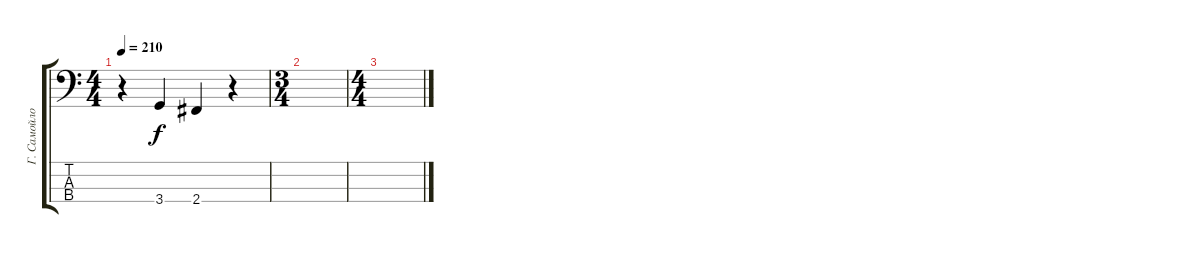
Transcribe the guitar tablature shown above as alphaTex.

\track ("Г. Самойлов" "Г. Самойло") {instrument electricbassfinger}
\staff {score tabs}
\tuning (G2 D2 A1 E1) {hide}
\ts (4 4)
\tempo 210
\clef f4
\ks c
r.4{dy f} 3.4.4 2.4.4 r.4 |
\ts (3 4)
|
\ts (4 4)
